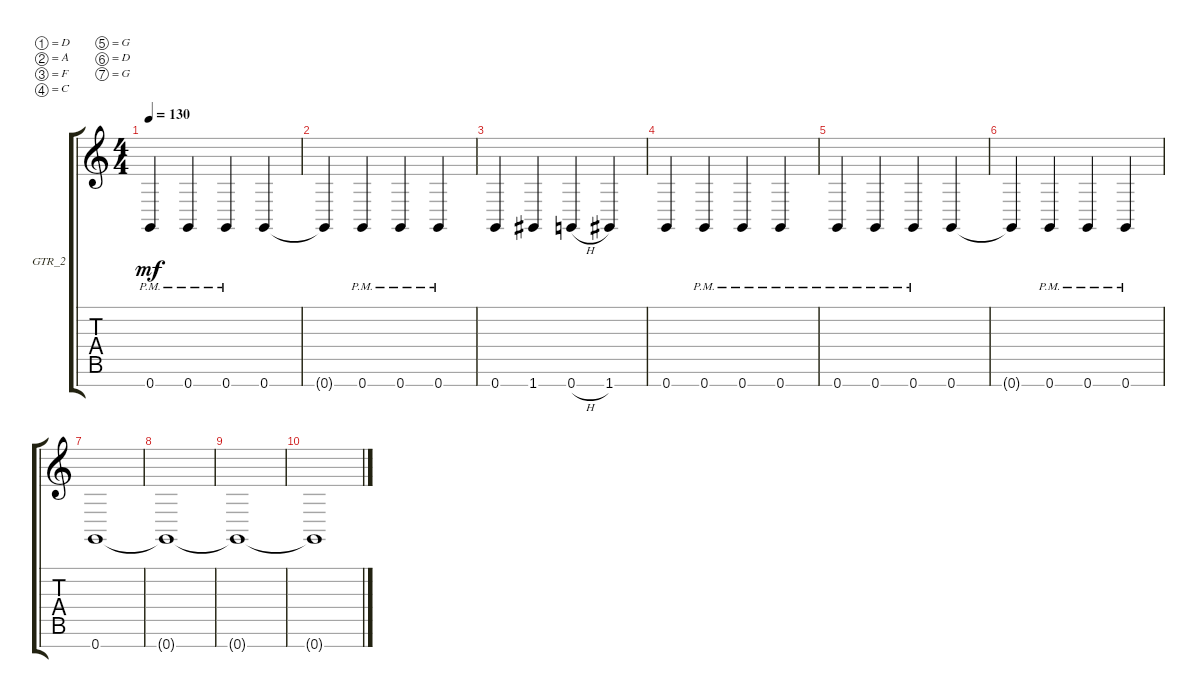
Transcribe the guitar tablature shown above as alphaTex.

\defaultSystemsLayout 4
\bracketExtendMode groupsimilarinstruments
\firstSystemTrackNameOrientation horizontal
\otherSystemsTrackNameOrientation horizontal
\track ("GTR_2" "GTR_2") {instrument distortionguitar}
\staff {score tabs}
\tuning (D4 A3 F3 C3 G2 D2 G1)
\ts (4 4)
\tempo 130
\clef g2
\ks c
0.7{pm}.4{dy mf} 0.7{pm}.4 0.7{pm}.4 0.7.4 |
0.7{t}.4 0.7{pm}.4 0.7{pm}.4 0.7{pm}.4 |
0.7.4 1.7.4 0.7{h}.4 1.7.4 |
0.7.4 0.7{pm}.4 0.7{pm}.4 0.7{pm}.4 |
0.7{pm}.4 0.7{pm}.4 0.7{pm}.4 0.7.4 |
0.7{t}.4 0.7{pm}.4 0.7{pm}.4 0.7{pm}.4 |
0.7.1 |
0.7{t}.1 |
0.7{t}.1 |
0.7{t}.1
